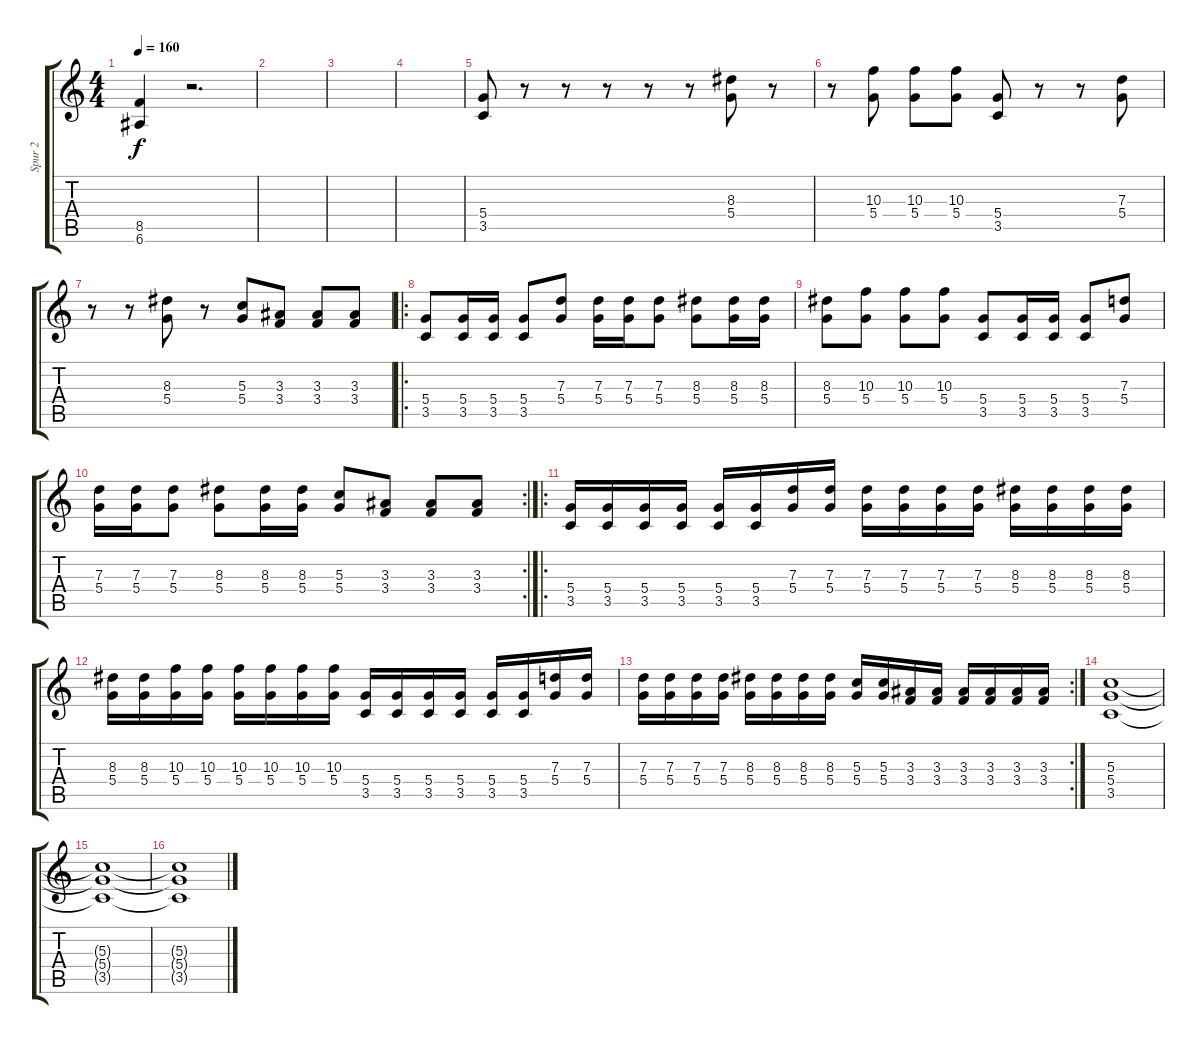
\track ("Spur 2" "Spur 2") {instrument distortionguitar}
\staff {score tabs}
\tuning (E4 B3 G3 D3 A2 E2) {hide}
\ts (4 4)
\tempo 160
\clef g2
\ks c
(8.5 6.6).4{dy f} r.2{d} |
|
|
|
(5.4 3.5).8 r.8 r.8 r.8 r.8 r.8 (8.3 5.4).8 r.8 |
r.8 (10.3 5.4).8 (10.3 5.4).8 (10.3 5.4).8 (5.4 3.5).8 r.8 r.8 (7.3 5.4).8 |
r.8 r.8 (8.3 5.4).8 r.8 (5.3 5.4).8 (3.3 3.4).8 (3.3 3.4).8 (3.3 3.4).8 |
\ro
(5.4 3.5).8 (5.4 3.5).16 (5.4 3.5).16 (5.4 3.5).8 (7.3 5.4).8 (7.3 5.4).16 (7.3 5.4).16 (7.3 5.4).8 (8.3 5.4).8 (8.3 5.4).16 (8.3 5.4).16 |
(8.3 5.4).8 (10.3 5.4).8 (10.3 5.4).8 (10.3 5.4).8 (5.4 3.5).8 (5.4 3.5).16 (5.4 3.5).16 (5.4 3.5).8 (7.3 5.4).8 |
\rc 2
(7.3 5.4).16 (7.3 5.4).16 (7.3 5.4).8 (8.3 5.4).8 (8.3 5.4).16 (8.3 5.4).16 (5.3 5.4).8 (3.3 3.4).8 (3.3 3.4).8 (3.3 3.4).8 |
\ro
(5.4 3.5).16 (5.4 3.5).16 (5.4 3.5).16 (5.4 3.5).16 (5.4 3.5).16 (5.4 3.5).16 (7.3 5.4).16 (7.3 5.4).16 (7.3 5.4).16 (7.3 5.4).16 (7.3 5.4).16 (7.3 5.4).16 (8.3 5.4).16 (8.3 5.4).16 (8.3 5.4).16 (8.3 5.4).16 |
(8.3 5.4).16 (8.3 5.4).16 (10.3 5.4).16 (10.3 5.4).16 (10.3 5.4).16 (10.3 5.4).16 (10.3 5.4).16 (10.3 5.4).16 (5.4 3.5).16 (5.4 3.5).16 (5.4 3.5).16 (5.4 3.5).16 (5.4 3.5).16 (5.4 3.5).16 (7.3 5.4).16 (7.3 5.4).16 |
\rc 2
(7.3 5.4).16 (7.3 5.4).16 (7.3 5.4).16 (7.3 5.4).16 (8.3 5.4).16 (8.3 5.4).16 (8.3 5.4).16 (8.3 5.4).16 (5.3 5.4).16 (5.3 5.4).16 (3.3 3.4).16 (3.3 3.4).16 (3.3 3.4).16 (3.3 3.4).16 (3.3 3.4).16 (3.3 3.4).16 |
(5.3 5.4 3.5).1 |
(5.3{t} 5.4{t} 3.5{t}).1 |
(5.3{t} 5.4{t} 3.5{t}).1
